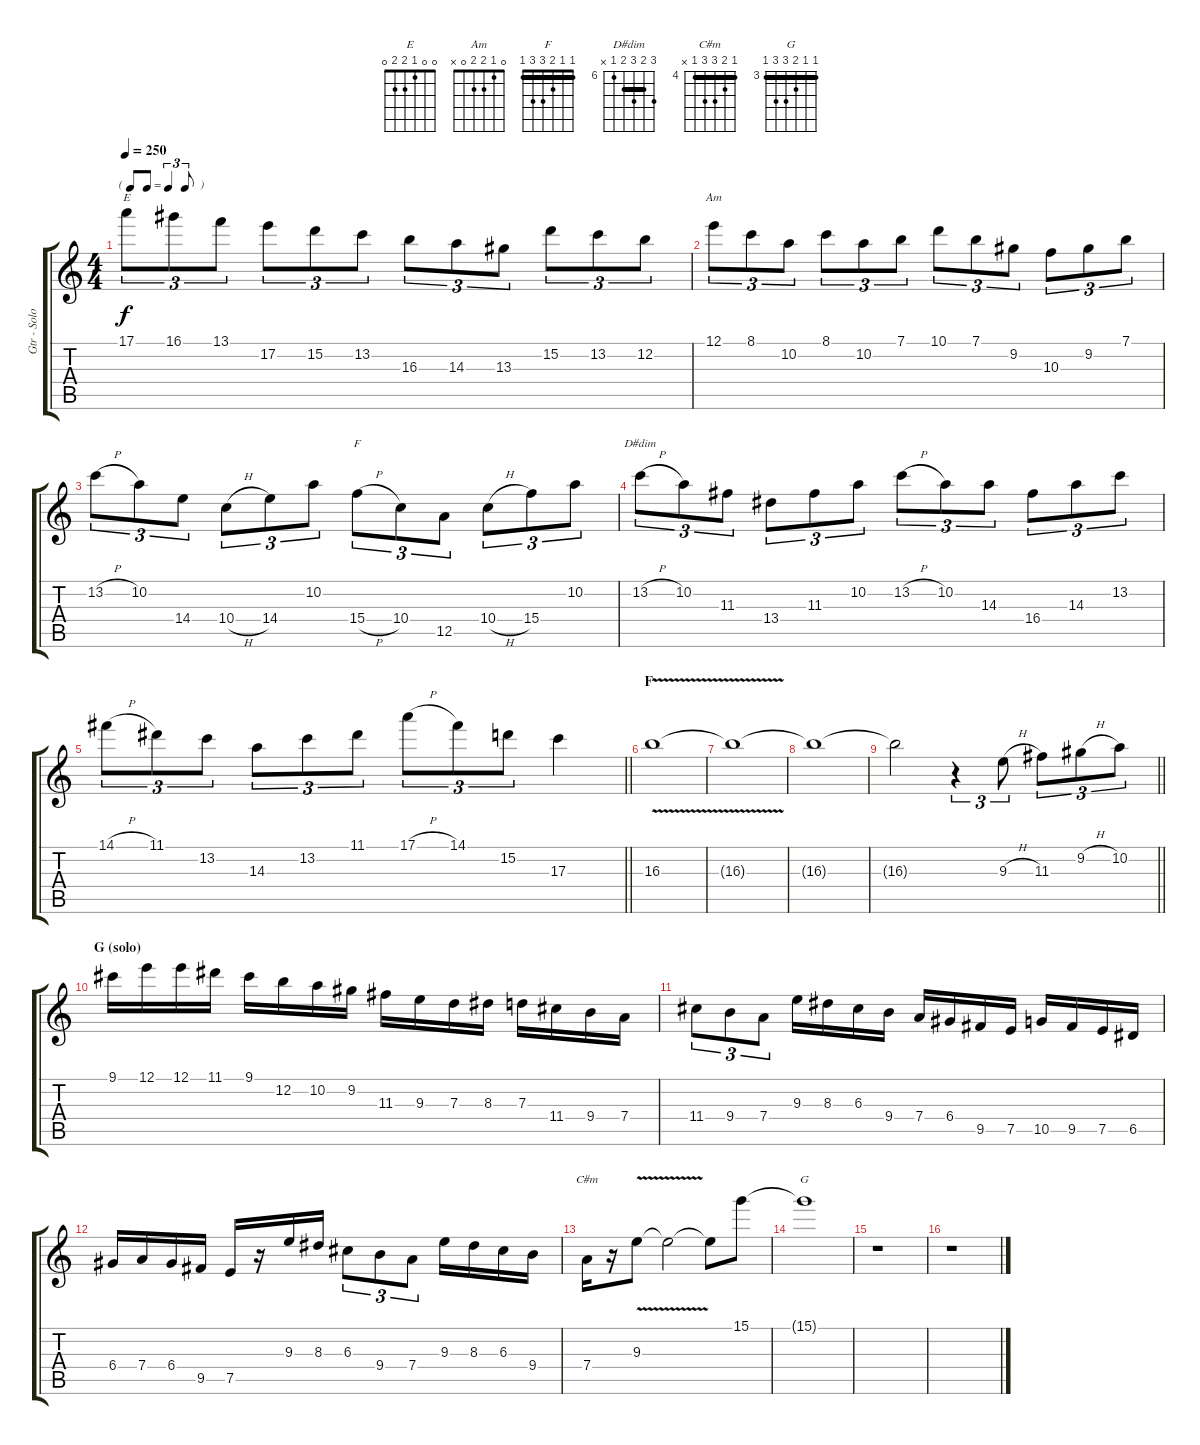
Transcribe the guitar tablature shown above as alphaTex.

\track ("Gtr - Solo" "Gtr - Solo") {instrument overdrivenguitar}
\staff {score tabs}
\tuning (E4 B3 G3 D3 A2 E2) {hide}
\chord ("E" 0 0 1 2 2 0)
\chord ("Am" 0 1 2 2 0 x)
\chord ("F" 1 1 2 3 3 1) {barre 1}
\chord ("D#dim" 8 7 8 7 6 x) {firstfret 6 barre 7}
\chord ("C#m" 4 5 6 6 4 x) {firstfret 4 barre 4}
\chord ("G" 3 3 4 5 5 3) {firstfret 3 barre 3}
\ts (4 4)
\tf triplet8th
\tempo 250
\clef g2
\ks aminor
17.1.8{tu (3 2) ch "E" dy f} 16.1.8{tu (3 2)} 13.1.8{tu (3 2)} 17.2.8{tu (3 2)} 15.2.8{tu (3 2)} 13.2.8{tu (3 2)} 16.3.8{tu (3 2)} 14.3.8{tu (3 2)} 13.3.8{tu (3 2)} 15.2.8{tu (3 2)} 13.2.8{tu (3 2)} 12.2.8{tu (3 2)} |
12.1.8{tu (3 2) ch "Am"} 8.1.8{tu (3 2)} 10.2.8{tu (3 2)} 8.1.8{tu (3 2)} 10.2.8{tu (3 2)} 7.1.8{tu (3 2)} 10.1.8{tu (3 2)} 7.1.8{tu (3 2)} 9.2.8{tu (3 2)} 10.3.8{tu (3 2)} 9.2.8{tu (3 2)} 7.1.8{tu (3 2)} |
13.2{h}.8{tu (3 2)} 10.2.8{tu (3 2)} 14.4.8{tu (3 2)} 10.4{h}.8{tu (3 2)} 14.4.8{tu (3 2)} 10.2.8{tu (3 2)} 15.4{h}.8{tu (3 2) ch "F"} 10.4.8{tu (3 2)} 12.5.8{tu (3 2)} 10.4{h}.8{tu (3 2)} 15.4.8{tu (3 2)} 10.2.8{tu (3 2)} |
13.2{h}.8{tu (3 2) ch "D#dim"} 10.2.8{tu (3 2)} 11.3.8{tu (3 2)} 13.4.8{tu (3 2)} 11.3.8{tu (3 2)} 10.2.8{tu (3 2)} 13.2{h}.8{tu (3 2)} 10.2.8{tu (3 2)} 14.3.8{tu (3 2)} 16.4.8{tu (3 2)} 14.3.8{tu (3 2)} 13.2.8{tu (3 2)} |
\barLineRight lightlight
14.1{h}.8{tu (3 2)} 11.1.8{tu (3 2)} 13.2.8{tu (3 2)} 14.3.8{tu (3 2)} 13.2.8{tu (3 2)} 11.1.8{tu (3 2)} 17.1{h}.8{tu (3 2)} 14.1.8{tu (3 2)} 15.2.8{tu (3 2)} 17.3.4 |
\section ("" "F")
16.3{v}.1 |
16.3{t}.1 |
16.3{t}.1 |
\barLineRight lightlight
16.3{t}.2 r.4{tu (3 2)} 9.3{h}.8{tu (3 2)} 11.3.8{tu (3 2)} 9.2{h}.8{tu (3 2)} 10.2.8{tu (3 2)} |
\section ("" "G (solo)")
9.1.16 12.1.16 12.1.16 11.1.16 9.1.16 12.2.16 10.2.16 9.2.16 11.3.16 9.3.16 7.3.16 8.3.16 7.3.16 11.4.16 9.4.16 7.4.16 |
11.4.8{tu (3 2)} 9.4.8{tu (3 2)} 7.4.8{tu (3 2)} 9.3.16 8.3.16 6.3.16 9.4.16 7.4.16 6.4.16 9.5.16 7.5.16 10.5.16 9.5.16 7.5.16 6.5.16 |
6.4.16 7.4.16 6.4.16 9.5.16 7.5.16 r.16 9.3.16 8.3.16 6.3.8{tu (3 2)} 9.4.8{tu (3 2)} 7.4.8{tu (3 2)} 9.3.16 8.3.16 6.3.16 9.4.16 |
7.4.16{ch "C#m"} r.16 9.3{v}.8 9.3{t}.2 9.3{t}.8 15.1.8 |
15.1{t}.1{ch "G"} |
r.1 |
r.1
